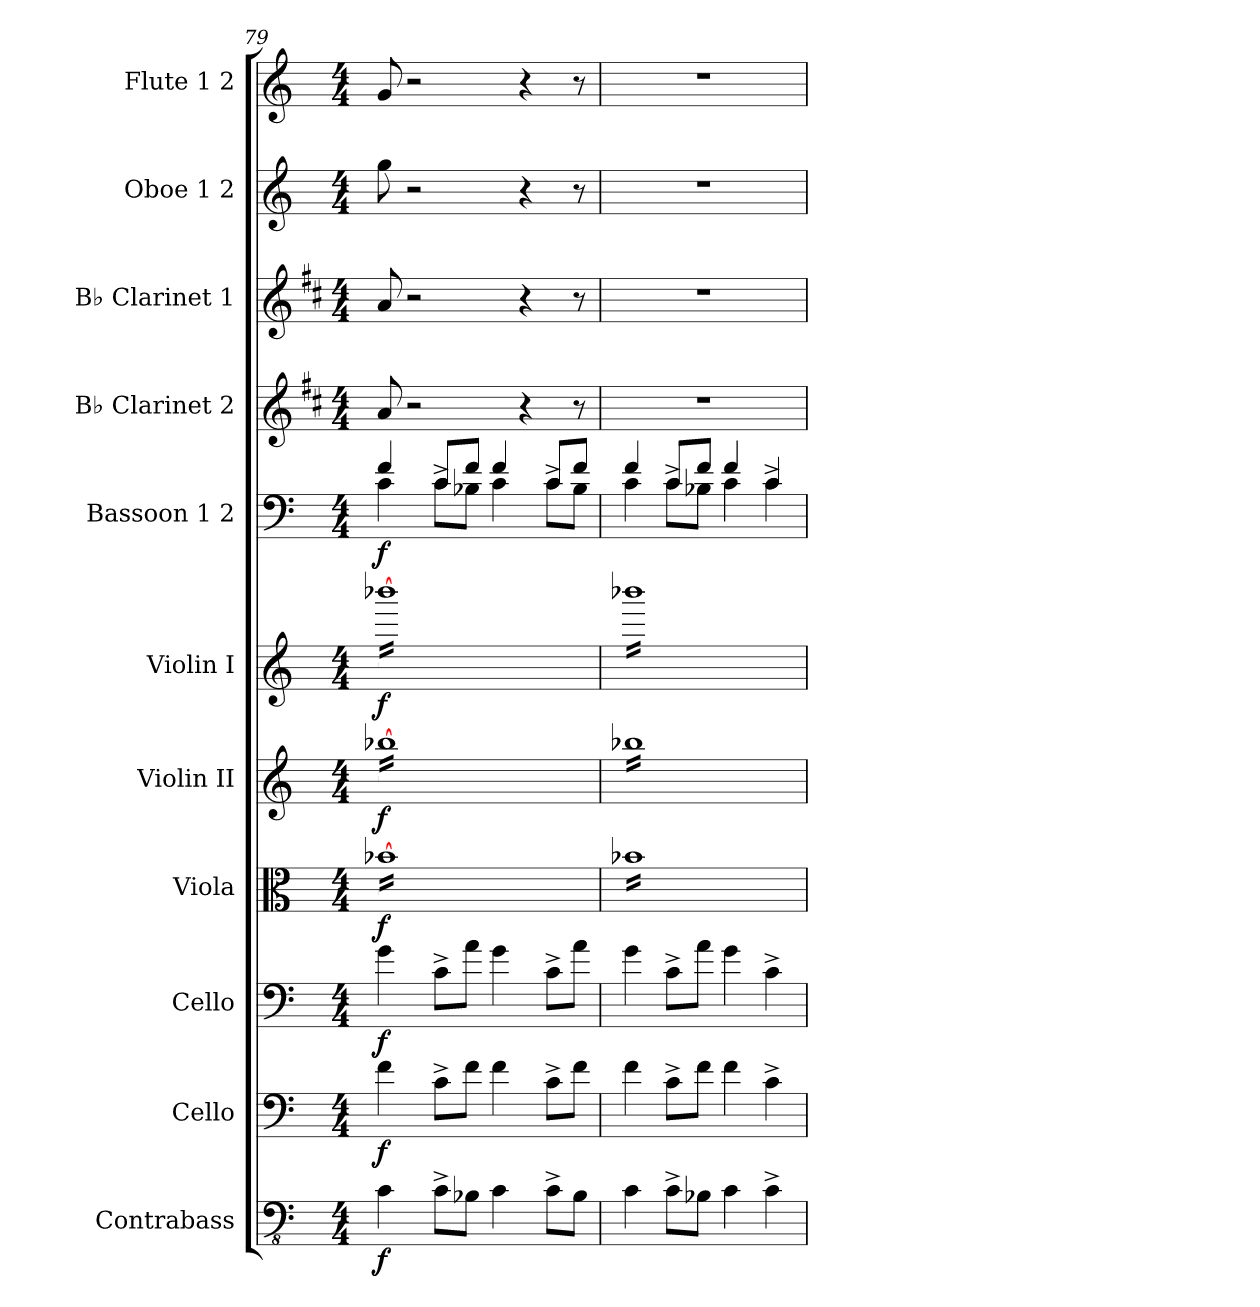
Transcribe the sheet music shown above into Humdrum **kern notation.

**kern	**dynam	**kern	**dynam	**kern	**dynam	**kern	**dynam	**kern	**dynam	**kern	**dynam	**kern	**dynam	**kern	**kern	**kern	**kern
*part11	*part11	*part10	*part10	*part9	*part9	*part8	*part8	*part7	*part7	*part6	*part6	*part5	*part5	*part4	*part3	*part2	*part1
*staff11	*staff11	*staff10	*staff10	*staff9	*staff9	*staff8	*staff8	*staff7	*staff7	*staff6	*staff6	*staff5	*staff5	*staff4	*staff3	*staff2	*staff1
*I"Contrabass	*	*I"Cello	*	*I"Cello	*	*I"Viola	*	*I"Violin II	*	*I"Violin I	*	*I"Bassoon 1               2	*	*I"B♭ Clarinet 2	*I"B♭ Clarinet 1	*I"Oboe 1           2	*I"Flute 1          2
*I'Cbs.	*	*I'Cl.	*	*I'Cl.	*	*I'Vla.	*	*I'Vln. 2	*	*I'Vln. I	*	*I'Bsn.	*	*I'Cl. 2	*I'Cl. 1	*I'Ob.	*I'Fl.
!!LO:PB:g=z
*clefFv4	*	*clefF4	*	*clefF4	*	*clefC3	*	*clefG2	*	*clefG2	*	*clefF4	*	*clefG2	*clefG2	*clefG2	*clefG2
*	*	*	*	*	*	*	*	*	*	*	*	*	*	*ITrd1c2	*ITrd1c2	*	*
*k[]	*	*k[]	*	*k[]	*	*k[]	*	*k[]	*	*k[]	*	*k[]	*	*k[]	*k[]	*k[]	*k[]
*M4/4	*	*M4/4	*	*M4/4	*	*M4/4	*	*M4/4	*	*M4/4	*	*M4/4	*	*M4/4	*M4/4	*M4/4	*M4/4
*MM112	*	*MM112	*	*MM112	*	*MM112	*	*MM112	*	*MM112	*	*MM112	*	*MM112	*MM112	*MM112	*MM112
=79	=79	=79	=79	=79	=79	=79	=79	=79	=79	=79	=79	=79	=79	=79	=79	=79	=79
*	*	*	*	*	*	*	*	*	*	*	*	*^	*	*	*	*	*
!	!LO:DY:b	!	!LO:DY:b	!	!LO:DY:b	!	!LO:DY:b	!	!LO:DY:b	!	!LO:DY:b	!	!	!LO:DY:b	!	!	!	!
*	*	*	*	*	*	*tremolo	*	*	*	*	*	*	*	*	*	*	*	*
*	*	*	*	*	*	*	*	*tremolo	*	*	*	*	*	*	*	*	*	*
*	*	*	*	*	*	*	*	*	*	*tremolo	*	*	*	*	*	*	*	*
4C\	f	4f\	f	4g\	f	[16b-XLL	f	[16bb-XLL	f	[16bbb-XLL	f	4c\	4f/	f	8g/	8g/	8gg\	8g/
.	.	.	.	.	.	16b-X	.	16bb-X	.	16bbb-X	.	.	.	.	.	.	.	.
.	.	.	.	.	.	16b-X	.	16bb-X	.	16bbb-X	.	.	.	.	2r	2r	2r	2r
.	.	.	.	.	.	16b-X	.	16bb-X	.	16bbb-X	.	.	.	.	.	.	.	.
8C^\L	.	8c^\L	.	8c^\L	.	16b-X	.	16bb-X	.	16bbb-X	.	8c^\L	8c/L	.	.	.	.	.
.	.	.	.	.	.	16b-X	.	16bb-X	.	16bbb-X	.	.	.	.	.	.	.	.
8BB-X\J	.	8f\J	.	8a\J	.	16b-X	.	16bb-X	.	16bbb-X	.	8B-X\J	8f/J	.	.	.	.	.
.	.	.	.	.	.	16b-X	.	16bb-X	.	16bbb-X	.	.	.	.	.	.	.	.
4C\	.	4f\	.	4g\	.	16b-X	.	16bb-X	.	16bbb-X	.	4c\	4f/	.	.	.	.	.
.	.	.	.	.	.	16b-X	.	16bb-X	.	16bbb-X	.	.	.	.	.	.	.	.
.	.	.	.	.	.	16b-X	.	16bb-X	.	16bbb-X	.	.	.	.	4r	4r	4r	4r
.	.	.	.	.	.	16b-X	.	16bb-X	.	16bbb-X	.	.	.	.	.	.	.	.
8C^\L	.	8c^\L	.	8c^\L	.	16b-X	.	16bb-X	.	16bbb-X	.	8c^\L	8c/L	.	.	.	.	.
.	.	.	.	.	.	16b-X	.	16bb-X	.	16bbb-X	.	.	.	.	.	.	.	.
8BB-\J	.	8f\J	.	8a\J	.	16b-X	.	16bb-X	.	16bbb-X	.	8B-\J	8f/J	.	8r	8r	8r	8r
.	.	.	.	.	.	16b-XJJ	.	16bb-XJJ	.	16bbb-XJJ	.	.	.	.	.	.	.	.
=80	=80	=80	=80	=80	=80	=80	=80	=80	=80	=80	=80	=80	=80	=80	=80	=80	=80	=80
4C\	.	4f\	.	4g\	.	16b-LL	.	16bb-LL	.	16bbb-LL	.	4c\	4f/	.	1r	1r	1r	1r
.	.	.	.	.	.	16b-	.	16bb-	.	16bbb-	.	.	.	.	.	.	.	.
.	.	.	.	.	.	16b-	.	16bb-	.	16bbb-	.	.	.	.	.	.	.	.
.	.	.	.	.	.	16b-	.	16bb-	.	16bbb-	.	.	.	.	.	.	.	.
8C^\L	.	8c^\L	.	8c^\L	.	16b-	.	16bb-	.	16bbb-	.	8c^\L	8c/L	.	.	.	.	.
.	.	.	.	.	.	16b-	.	16bb-	.	16bbb-	.	.	.	.	.	.	.	.
8BB-X\J	.	8f\J	.	8a\J	.	16b-	.	16bb-	.	16bbb-	.	8B-X\J	8f/J	.	.	.	.	.
.	.	.	.	.	.	16b-	.	16bb-	.	16bbb-	.	.	.	.	.	.	.	.
4C\	.	4f\	.	4g\	.	16b-	.	16bb-	.	16bbb-	.	4c\	4f/	.	.	.	.	.
.	.	.	.	.	.	16b-	.	16bb-	.	16bbb-	.	.	.	.	.	.	.	.
.	.	.	.	.	.	16b-	.	16bb-	.	16bbb-	.	.	.	.	.	.	.	.
.	.	.	.	.	.	16b-	.	16bb-	.	16bbb-	.	.	.	.	.	.	.	.
4C^\	.	4c^\	.	4c^\	.	16b-	.	16bb-	.	16bbb-	.	4c^\	4c/	.	.	.	.	.
.	.	.	.	.	.	16b-	.	16bb-	.	16bbb-	.	.	.	.	.	.	.	.
.	.	.	.	.	.	16b-	.	16bb-	.	16bbb-	.	.	.	.	.	.	.	.
.	.	.	.	.	.	16b-JJ	.	16bb-JJ	.	16bbb-JJ	.	.	.	.	.	.	.	.
*	*	*	*	*	*	*	*	*	*	*Xtremolo	*	*	*	*	*	*	*	*
*	*	*	*	*	*	*	*	*Xtremolo	*	*	*	*	*	*	*	*	*	*
*	*	*	*	*	*	*Xtremolo	*	*	*	*	*	*	*	*	*	*	*	*
*	*	*	*	*	*	*	*	*	*	*	*	*v	*v	*	*	*	*	*
=	=	=	=	=	=	=	=	=	=	=	=	=	=	=	=	=	=
*-	*-	*-	*-	*-	*-	*-	*-	*-	*-	*-	*-	*-	*-	*-	*-	*-	*-
